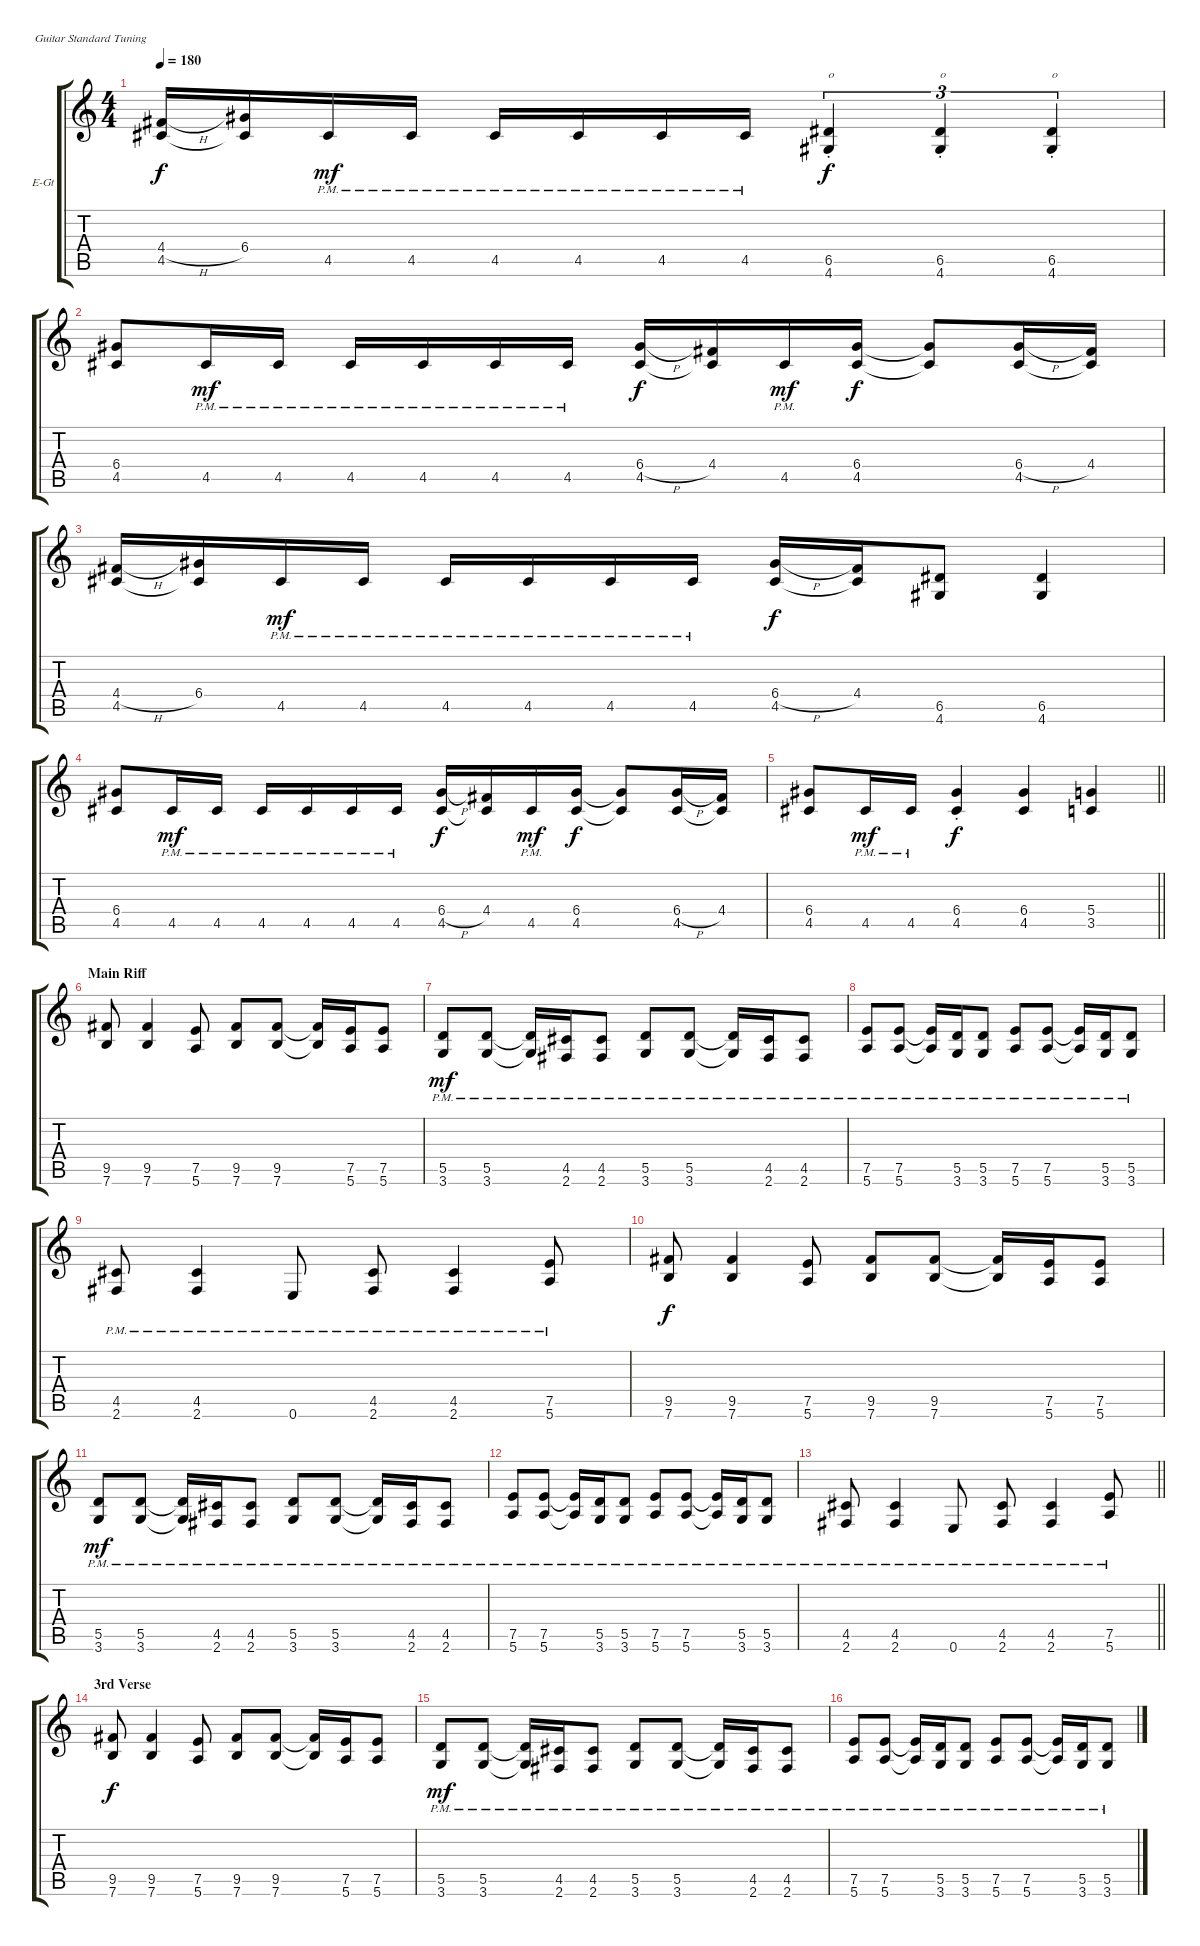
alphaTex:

\bracketExtendMode groupsimilarinstruments
\firstSystemTrackNameOrientation horizontal
\otherSystemsTrackNameOrientation horizontal
\track ("Gtr. I Rhytm" "E-Gt") {instrument overdrivenguitar}
\staff {score tabs}
\tuning (E4 B3 G3 D3 A2 E2)
\ts (4 4)
\tempo 180
\clef g2
\ks c
(4.4{h} 4.5).16{dy f} (6.4 4.5{t}).16 4.5{pm}.16{dy mf} 4.5{pm}.16 4.5{pm}.16 4.5{pm}.16 4.5{pm}.16 4.5{pm}.16 (6.5{st} 4.6{st}).4{tu (3 2) txt "o" dy f} (6.5{st} 4.6{st}).4{tu (3 2) txt "o"} (6.5{st} 4.6{st}).4{tu (3 2) txt "o"} |
(6.4 4.5).8 4.5{pm}.16{dy mf} 4.5{pm}.16 4.5{pm}.16 4.5{pm}.16 4.5{pm}.16 4.5{pm}.16 (6.4{h} 4.5).16{dy f} (4.4 4.5{t}).16 4.5{pm}.16{dy mf} (6.4 4.5).16{dy f} (6.4{t} 4.5{t}).8 (6.4{h} 4.5).16 (4.4 4.5{t}).16 |
(4.4{h} 4.5).16 (6.4 4.5{t}).16 4.5{pm}.16{dy mf} 4.5{pm}.16 4.5{pm}.16 4.5{pm}.16 4.5{pm}.16 4.5{pm}.16 (6.4{h} 4.5).16{dy f} (4.4 4.5{t}).16 (6.5 4.6).8 (6.5 4.6).4 |
(6.4 4.5).8 4.5{pm}.16{dy mf} 4.5{pm}.16 4.5{pm}.16 4.5{pm}.16 4.5{pm}.16 4.5{pm}.16 (6.4{h} 4.5).16{dy f} (4.4 4.5{t}).16 4.5{pm}.16{dy mf} (6.4 4.5).16{dy f} (6.4{t} 4.5{t}).8 (6.4{h} 4.5).16 (4.4 4.5{t}).16 |
\barLineRight lightlight
(6.4 4.5).8 4.5{pm}.16{dy mf} 4.5{pm}.16 (6.4{st} 4.5{st}).4{dy f} (6.4 4.5).4 (5.4 3.5).4 |
\section ("" "Main Riff")
(9.5 7.6).8 (9.5 7.6).4 (7.5 5.6).8 (9.5 7.6).8 (9.5 7.6).8 (9.5{t} 7.6{t}).16 (7.5 5.6).16 (7.5 5.6).8 |
(5.5{pm} 3.6{pm}).8{dy mf} (5.5{pm} 3.6{pm}).8 (5.5{pm t} 3.6{pm t}).16 (4.5{pm} 2.6{pm}).16 (4.5{pm} 2.6{pm}).8 (5.5{pm} 3.6{pm}).8 (5.5{pm} 3.6{pm}).8 (5.5{pm t} 3.6{pm t}).16 (4.5{pm} 2.6{pm}).16 (4.5{pm} 2.6{pm}).8 |
(7.5{pm} 5.6{pm}).8 (7.5{pm} 5.6{pm}).8 (7.5{pm t} 5.6{pm t}).16 (5.5{pm} 3.6{pm}).16 (5.5{pm} 3.6{pm}).8 (7.5{pm} 5.6{pm}).8 (7.5{pm} 5.6{pm}).8 (7.5{pm t} 5.6{pm t}).16 (5.5{pm} 3.6{pm}).16 (5.5{pm} 3.6{pm}).8 |
(4.5{pm} 2.6{pm}).8 (4.5{pm} 2.6{pm}).4 0.6{pm}.8 (4.5{pm} 2.6{pm}).8 (4.5{pm} 2.6{pm}).4 (7.5{pm} 5.6{pm}).8 |
(9.5 7.6).8{dy f} (9.5 7.6).4 (7.5 5.6).8 (9.5 7.6).8 (9.5 7.6).8 (9.5{t} 7.6{t}).16 (7.5 5.6).16 (7.5 5.6).8 |
(5.5{pm} 3.6{pm}).8{dy mf} (5.5{pm} 3.6{pm}).8 (5.5{pm t} 3.6{pm t}).16 (4.5{pm} 2.6{pm}).16 (4.5{pm} 2.6{pm}).8 (5.5{pm} 3.6{pm}).8 (5.5{pm} 3.6{pm}).8 (5.5{pm t} 3.6{pm t}).16 (4.5{pm} 2.6{pm}).16 (4.5{pm} 2.6{pm}).8 |
(7.5{pm} 5.6{pm}).8 (7.5{pm} 5.6{pm}).8 (7.5{pm t} 5.6{pm t}).16 (5.5{pm} 3.6{pm}).16 (5.5{pm} 3.6{pm}).8 (7.5{pm} 5.6{pm}).8 (7.5{pm} 5.6{pm}).8 (7.5{pm t} 5.6{pm t}).16 (5.5{pm} 3.6{pm}).16 (5.5{pm} 3.6{pm}).8 |
\barLineRight lightlight
(4.5{pm} 2.6{pm}).8 (4.5{pm} 2.6{pm}).4 0.6{pm}.8 (4.5{pm} 2.6{pm}).8 (4.5{pm} 2.6{pm}).4 (7.5{pm} 5.6{pm}).8 |
\section ("" "3rd Verse")
(9.5 7.6).8{dy f} (9.5 7.6).4 (7.5 5.6).8 (9.5 7.6).8 (9.5 7.6).8 (9.5{t} 7.6{t}).16 (7.5 5.6).16 (7.5 5.6).8 |
(5.5{pm} 3.6{pm}).8{dy mf} (5.5{pm} 3.6{pm}).8 (5.5{pm t} 3.6{pm t}).16 (4.5{pm} 2.6{pm}).16 (4.5{pm} 2.6{pm}).8 (5.5{pm} 3.6{pm}).8 (5.5{pm} 3.6{pm}).8 (5.5{pm t} 3.6{pm t}).16 (4.5{pm} 2.6{pm}).16 (4.5{pm} 2.6{pm}).8 |
(7.5{pm} 5.6{pm}).8 (7.5{pm} 5.6{pm}).8 (7.5{pm t} 5.6{pm t}).16 (5.5{pm} 3.6{pm}).16 (5.5{pm} 3.6{pm}).8 (7.5{pm} 5.6{pm}).8 (7.5{pm} 5.6{pm}).8 (7.5{pm t} 5.6{pm t}).16 (5.5{pm} 3.6{pm}).16 (5.5{pm} 3.6{pm}).8
